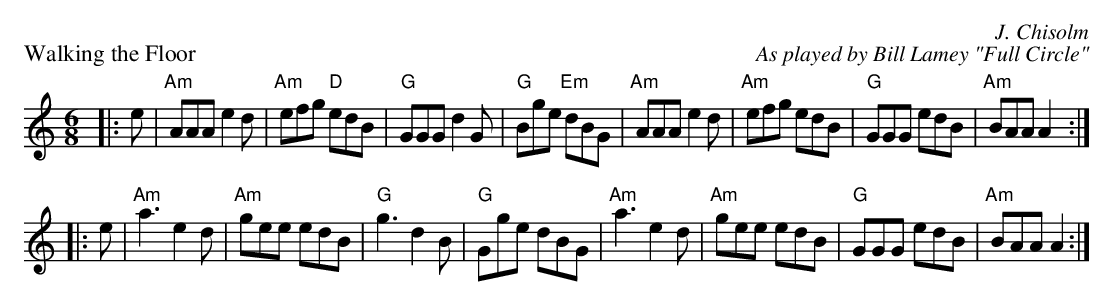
X:1
P: Walking the Floor
C: J. Chisolm
C: As played by Bill Lamey "Full Circle"
M: 6/8
K: Am
|:e| "Am" AAA e2d|"Am" efg "D"edB|"G" GGG d2G|"G" Bge "Em"dBG|\
  "Am"AAA e2d|"Am"efg edB|"G"GGG edB|"Am"BAA A2 :|
|:e| "Am"a3 e2d| "Am"gee edB|"G" g3 d2B|"G"Gge dBG|\
  "Am"a3 e2d|"Am"gee edB|"G"GGG edB|"Am"BAA A2 :|
